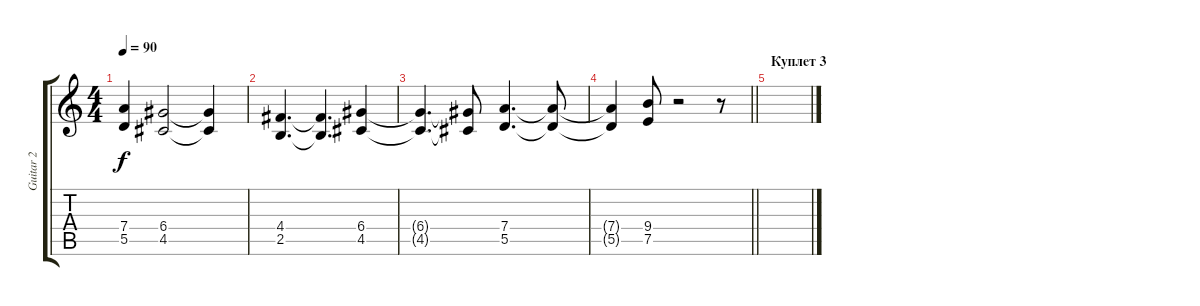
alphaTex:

\track ("Guitar 2" "Guitar 2") {instrument distortionguitar}
\staff {score tabs}
\tuning (E4 B3 G3 D3 A2 E2) {hide}
\ts (4 4)
\tempo 90
\clef g2
\ks c
(7.4{t} 5.5{t}).4{dy f} (6.4 4.5).2 (6.4{t} 4.5{t}).4 |
(4.4 2.5).4{d} (4.4{t} 2.5{t}).4{d} (6.4 4.5).4 |
(6.4{t} 4.5{t}).4{d} (6.4{t} 4.5{t}).8 (7.4 5.5).4{d} (7.4{t} 5.5{t}).8 |
\barLineRight lightlight
(7.4{t} 5.5{t}).4 (9.4 7.5).8 r.2 r.8 |
\section ("" "Куплет 3")
